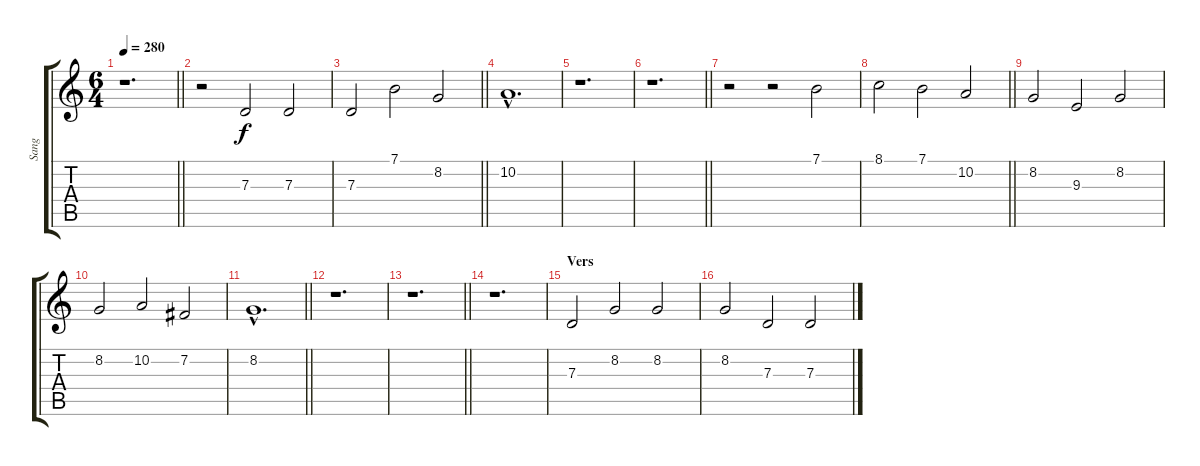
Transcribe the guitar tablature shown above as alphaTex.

\track ("Sang" "Sang") {instrument tuba}
\staff {score tabs}
\tuning (E4 B3 G3 D3 A2 E2) {hide}
\ts (6 4)
\tempo 280
\clef g2
\barLineRight lightlight
\ks c
r.1{d dy f} |
r.2 7.3.2 7.3.2 |
\barLineRight lightlight
7.3.2 7.1.2 8.2.2 |
10.2{hac}.1{d} |
r.1{d} |
\barLineRight lightlight
r.1{d} |
r.2 r.2 7.1.2 |
\barLineRight lightlight
8.1.2 7.1.2 10.2.2 |
8.2.2 9.3.2 8.2.2 |
8.2.2 10.2.2 7.2.2 |
\barLineRight lightlight
8.2{hac}.1{d} |
r.1{d} |
\barLineRight lightlight
r.1{d} |
r.1{d} |
\section ("" "Vers")
7.3.2 8.2.2 8.2.2 |
8.2.2 7.3.2 7.3.2
